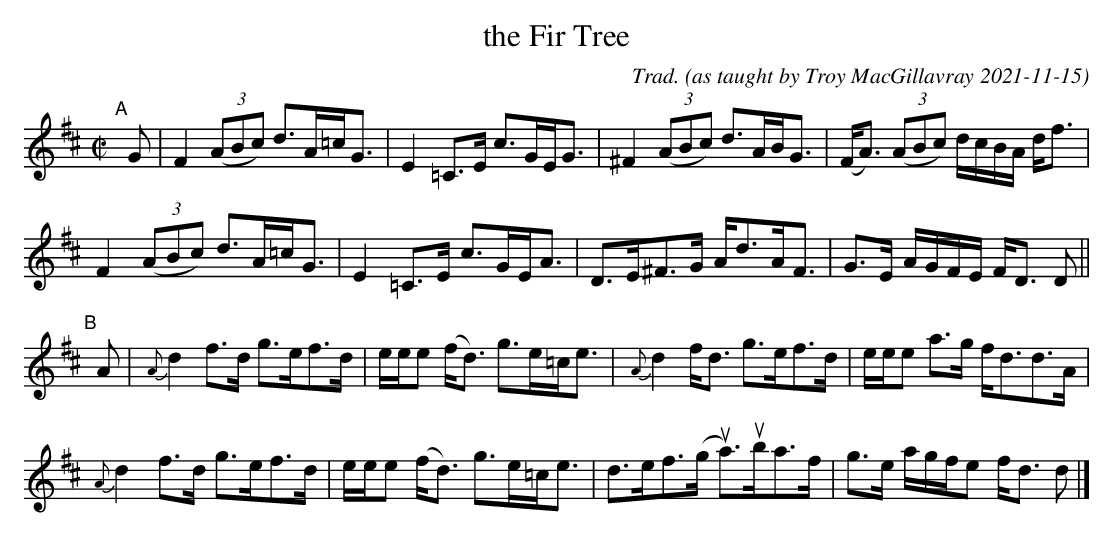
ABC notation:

X:1
T: the Fir Tree
C: Trad.
O: as taught by Troy MacGillavray 2021-11-15
M: C|
L: 1/8
K: D
"^A"[|] G |\
F2 (3(ABc) d>A=c<G | E2 =C>E c>GE<G | ^F2 (3(ABc) d>AB<G | (F<A) (3(ABc) d/c/B/A/ d<f |
F2 (3(ABc) d>A=c<G | E2 =C>E c>GE<A | D>E^F>G A<dA<F | G>E A/G/F/E/ F<D D ||
"^B"[|] A |\
{A}d2 f>d g>ef>d | e/e/e (f<d) g>e=c<e | {A}d2 f<d g>ef>d | e/e/e a>g f<dd>A |
{A}d2 f>d g>ef>d | e/e/e (f<d) g>e=c<e | d>ef>(g ua)>uba>f | g>e a/g/f/e f<d d |]
